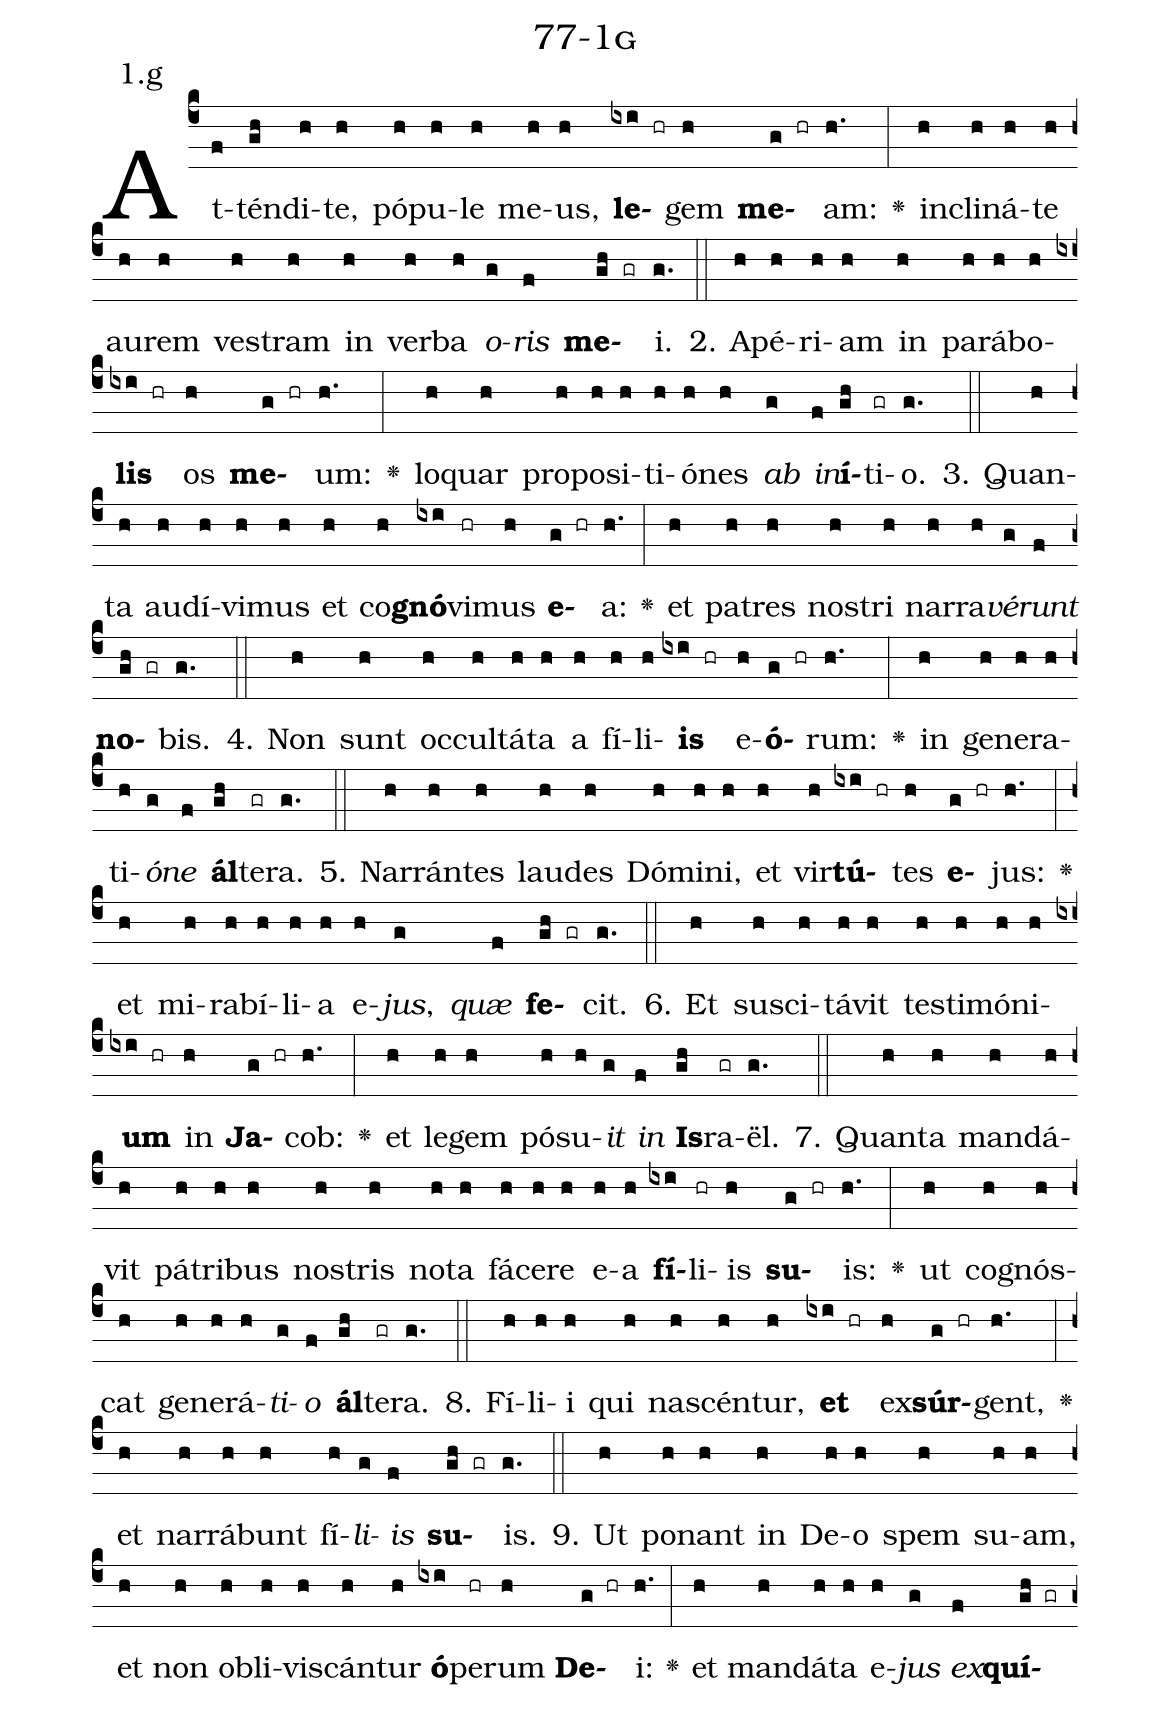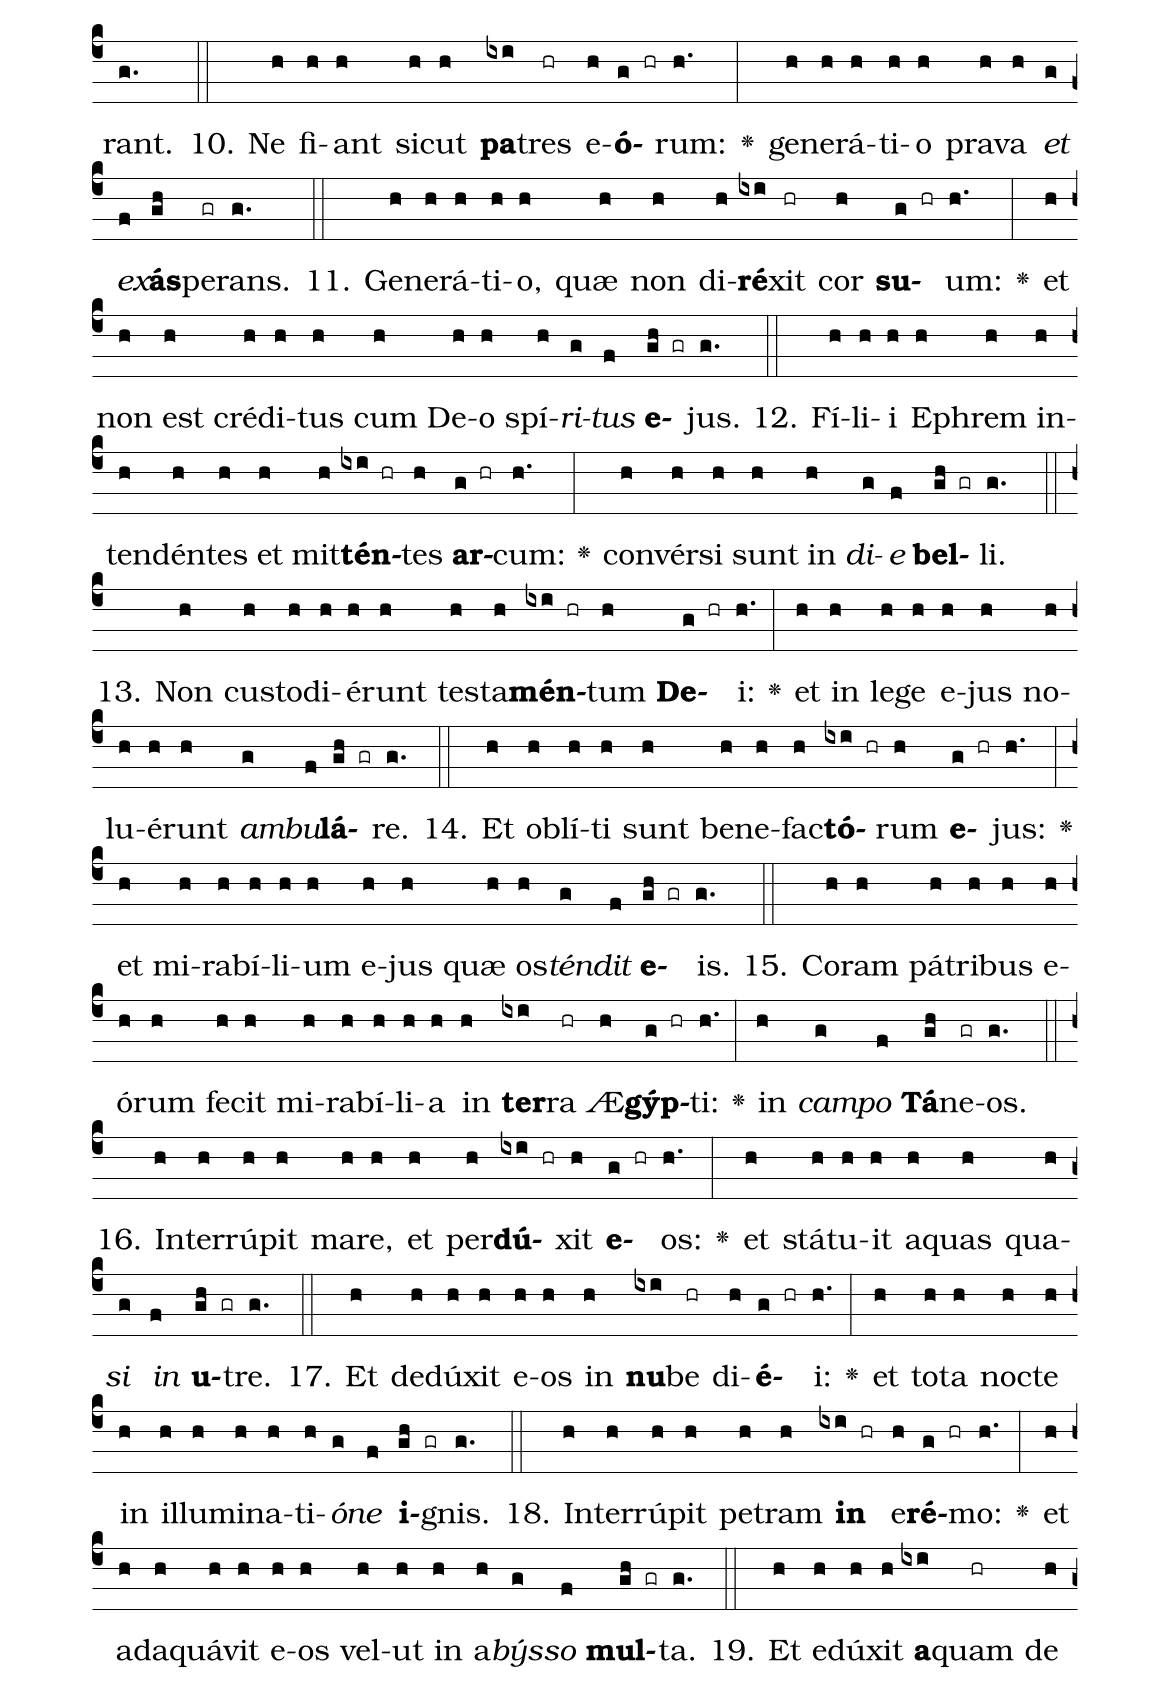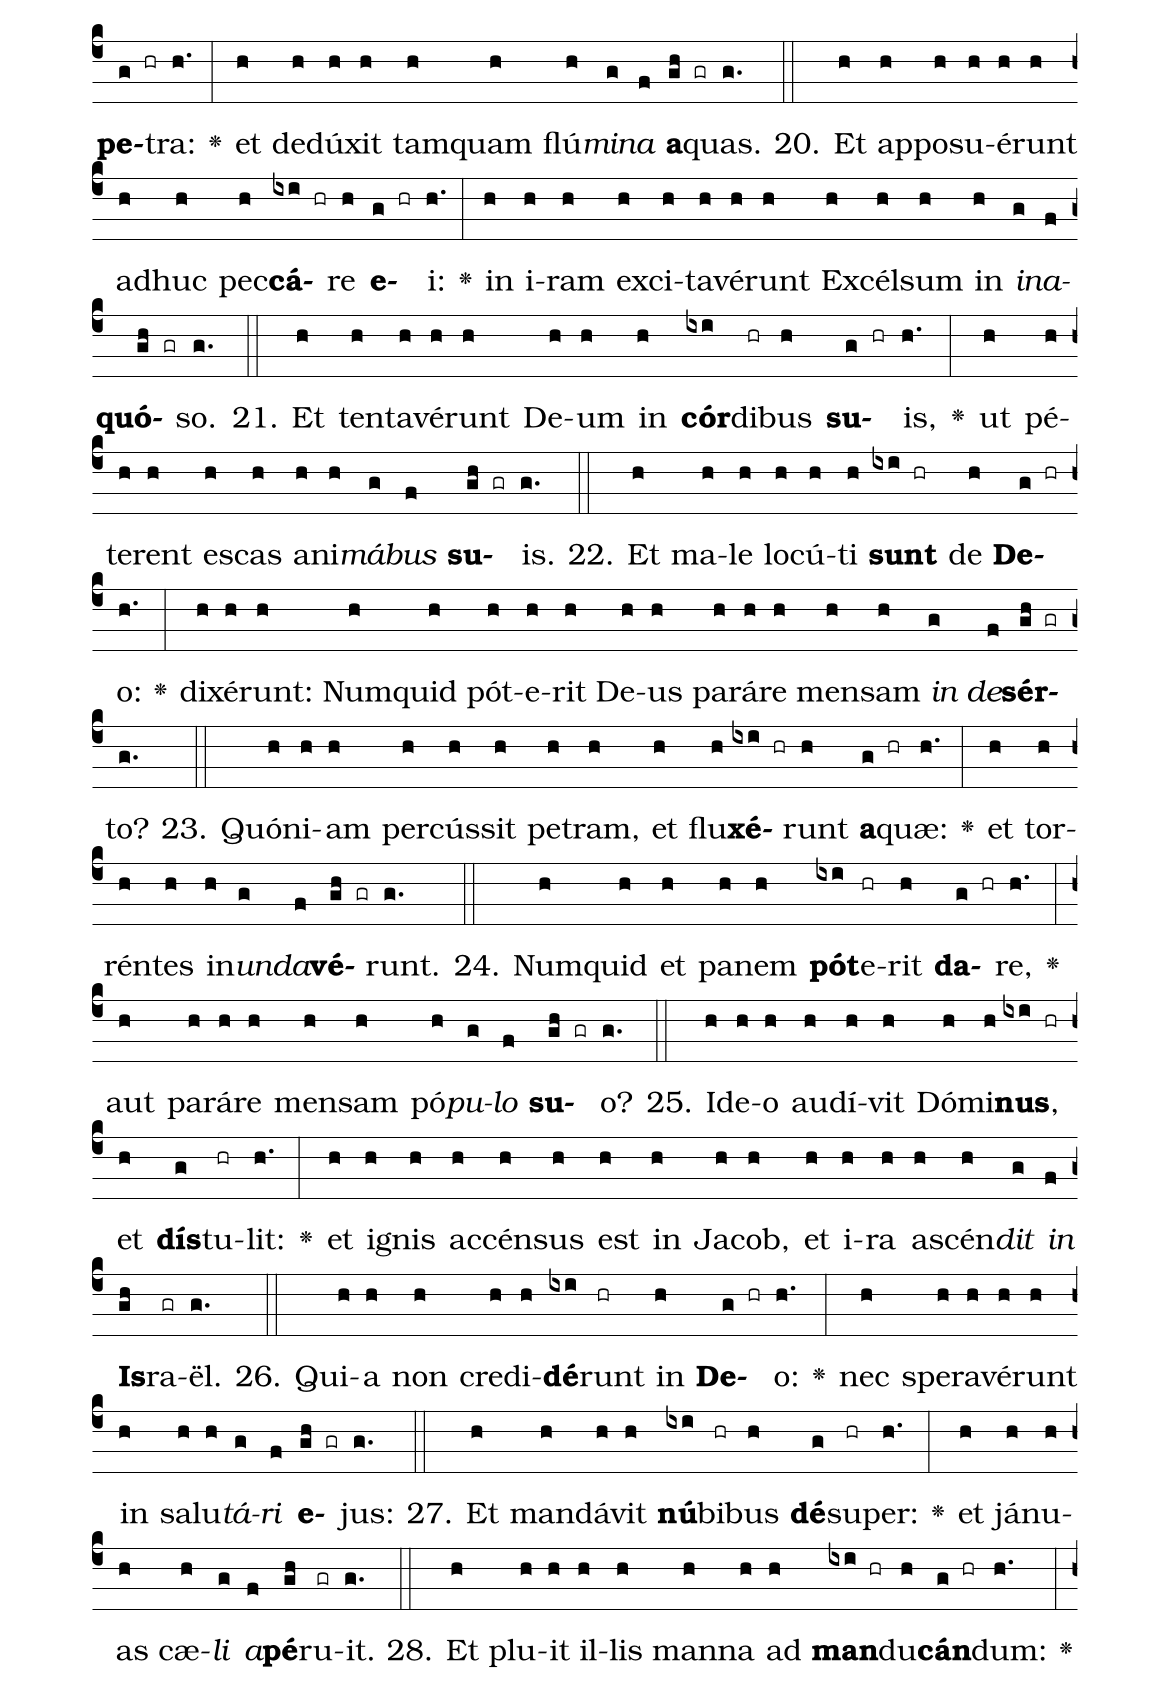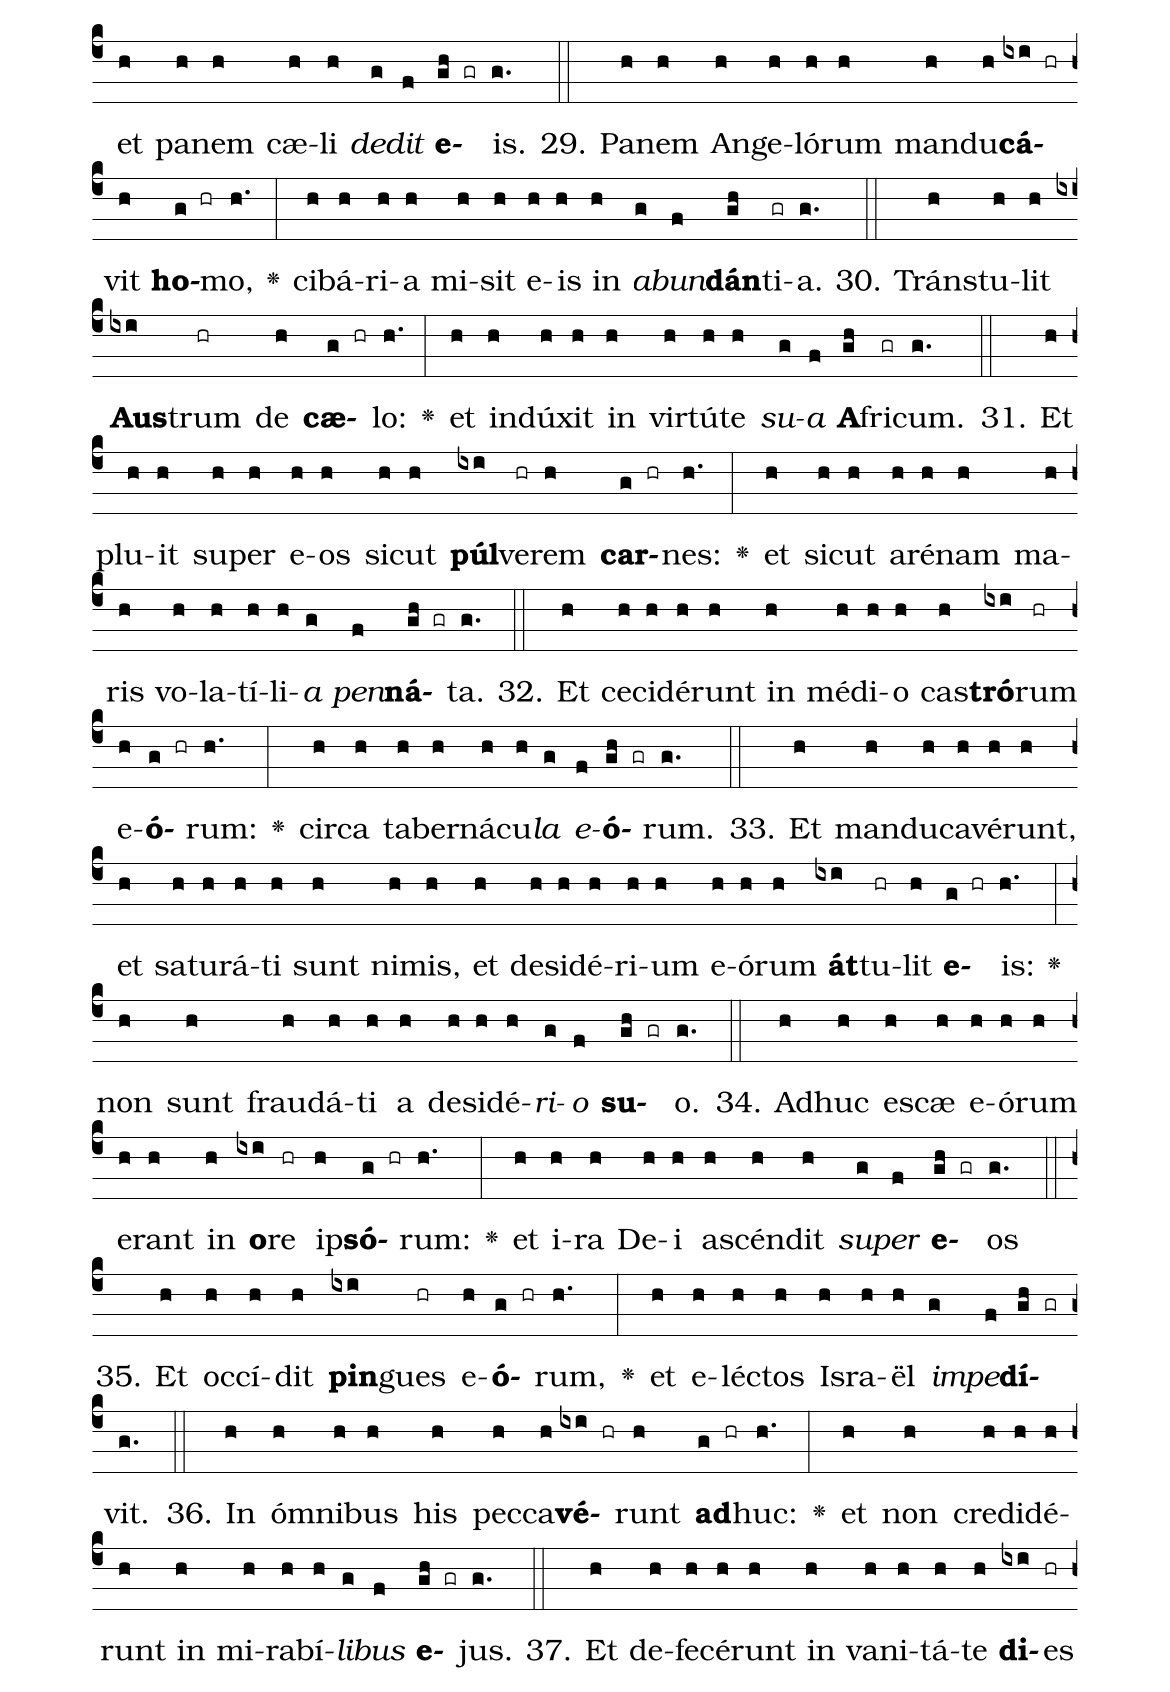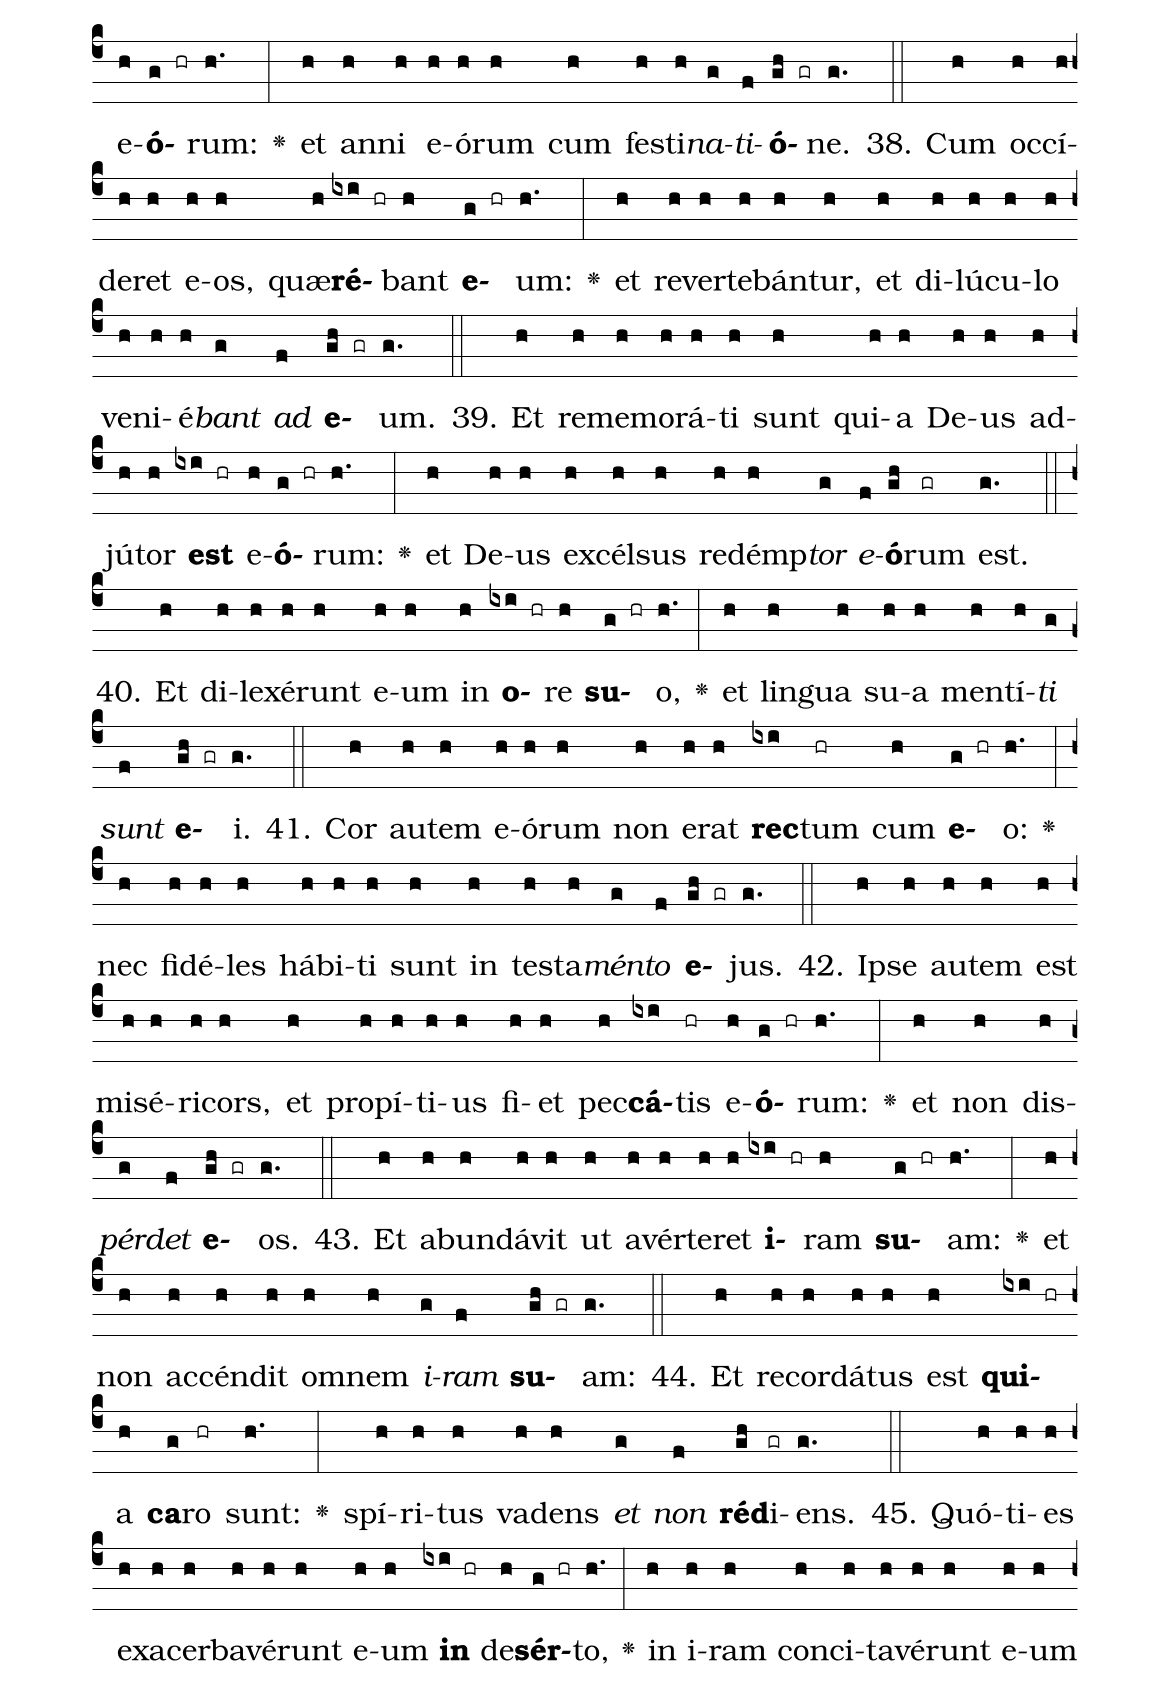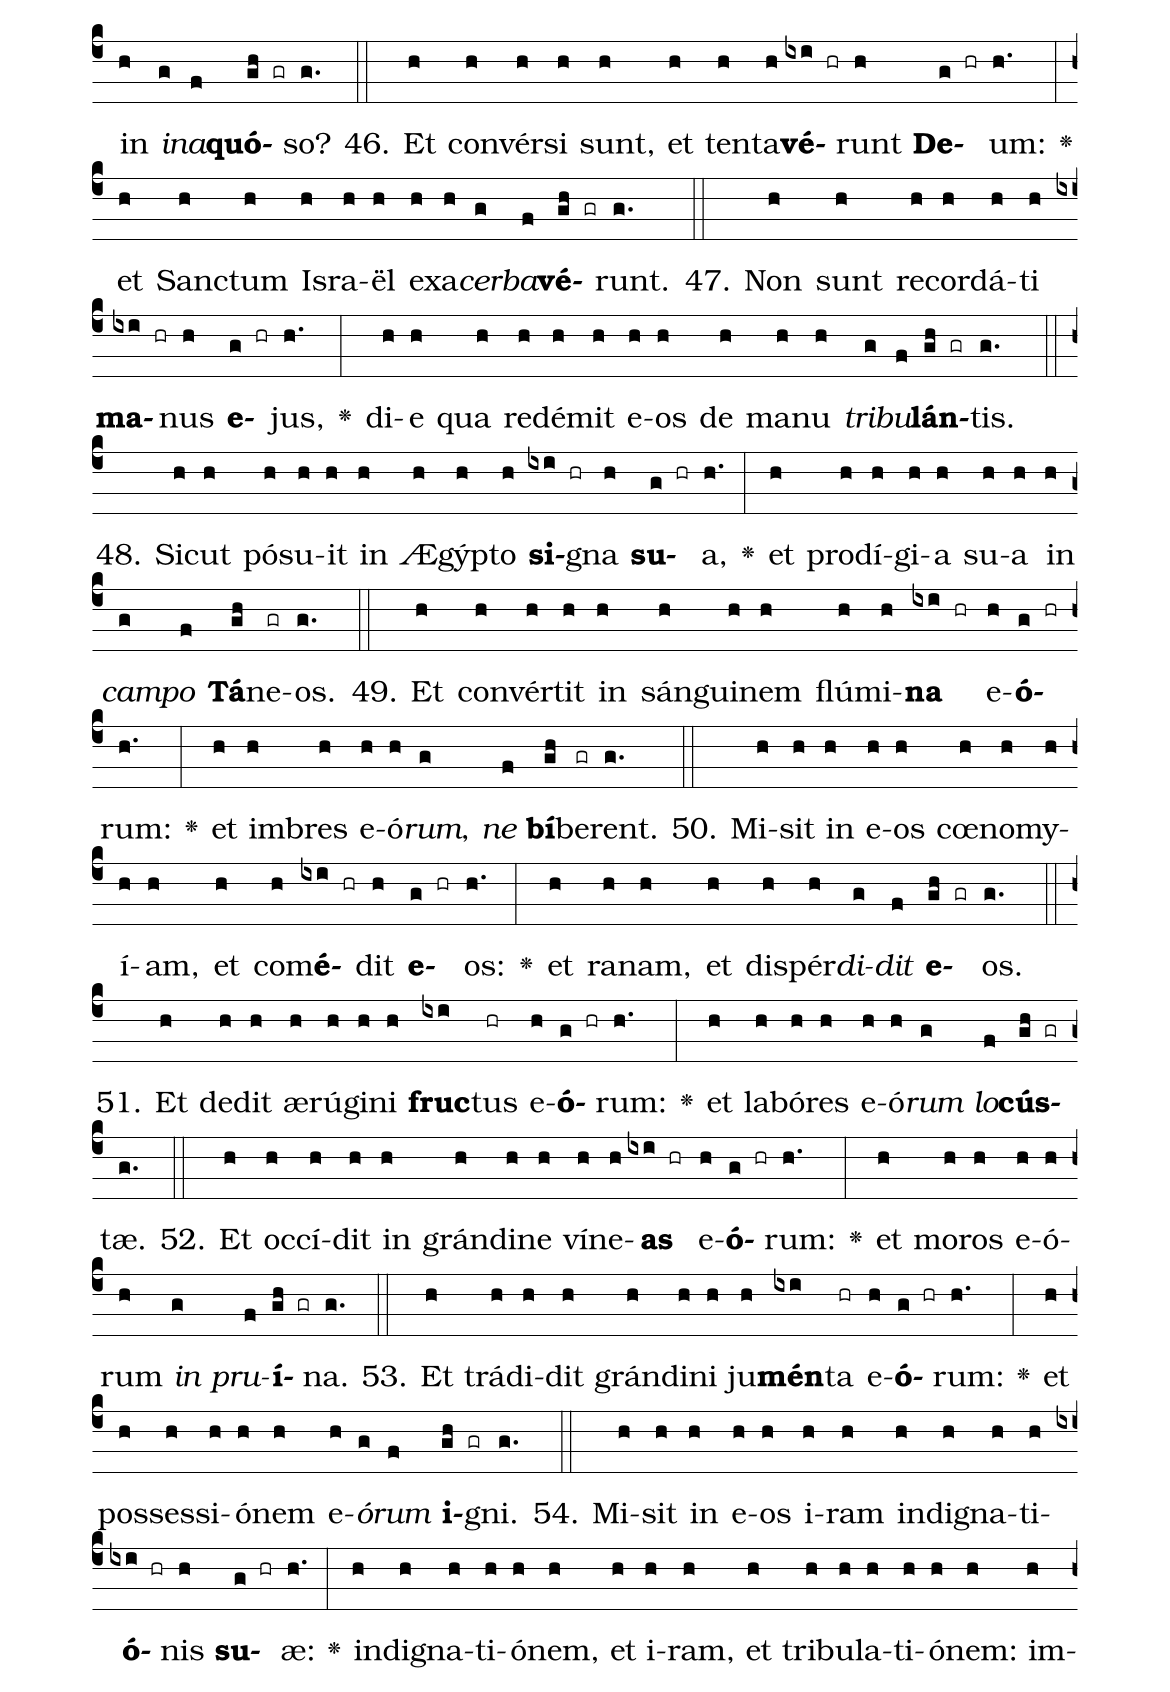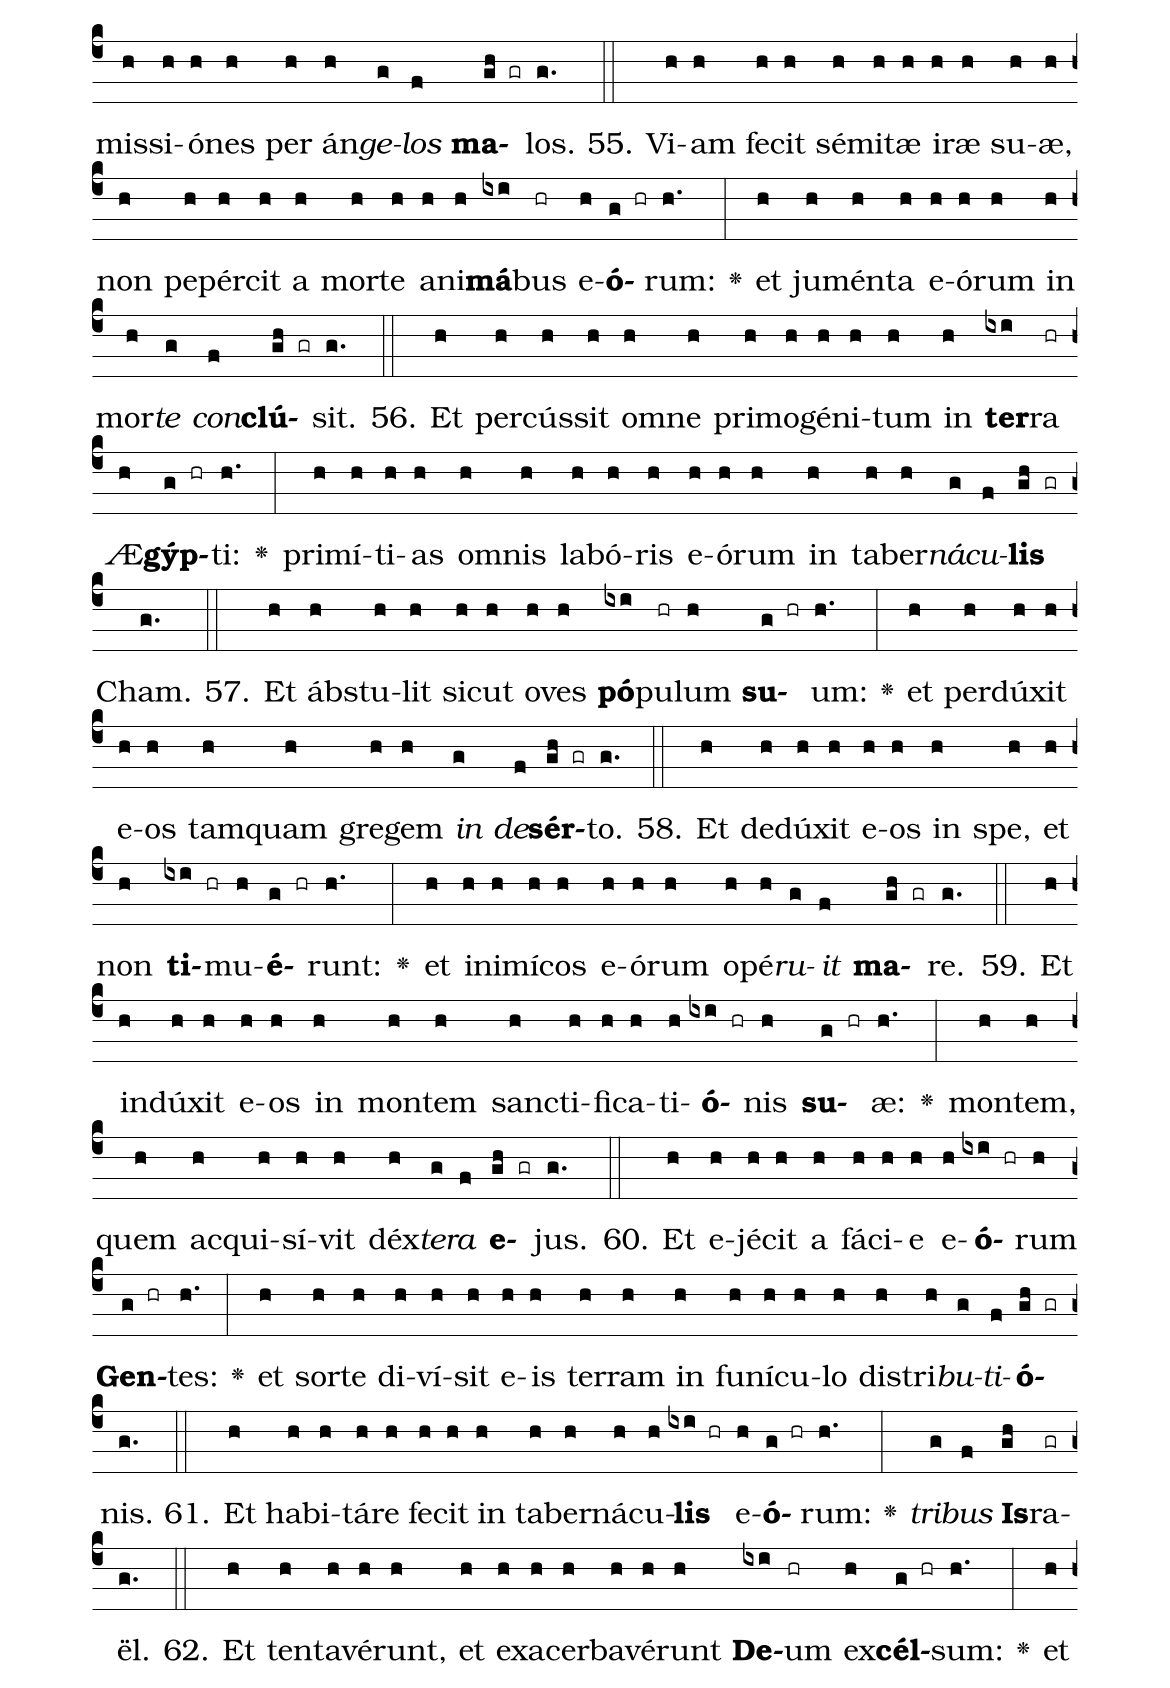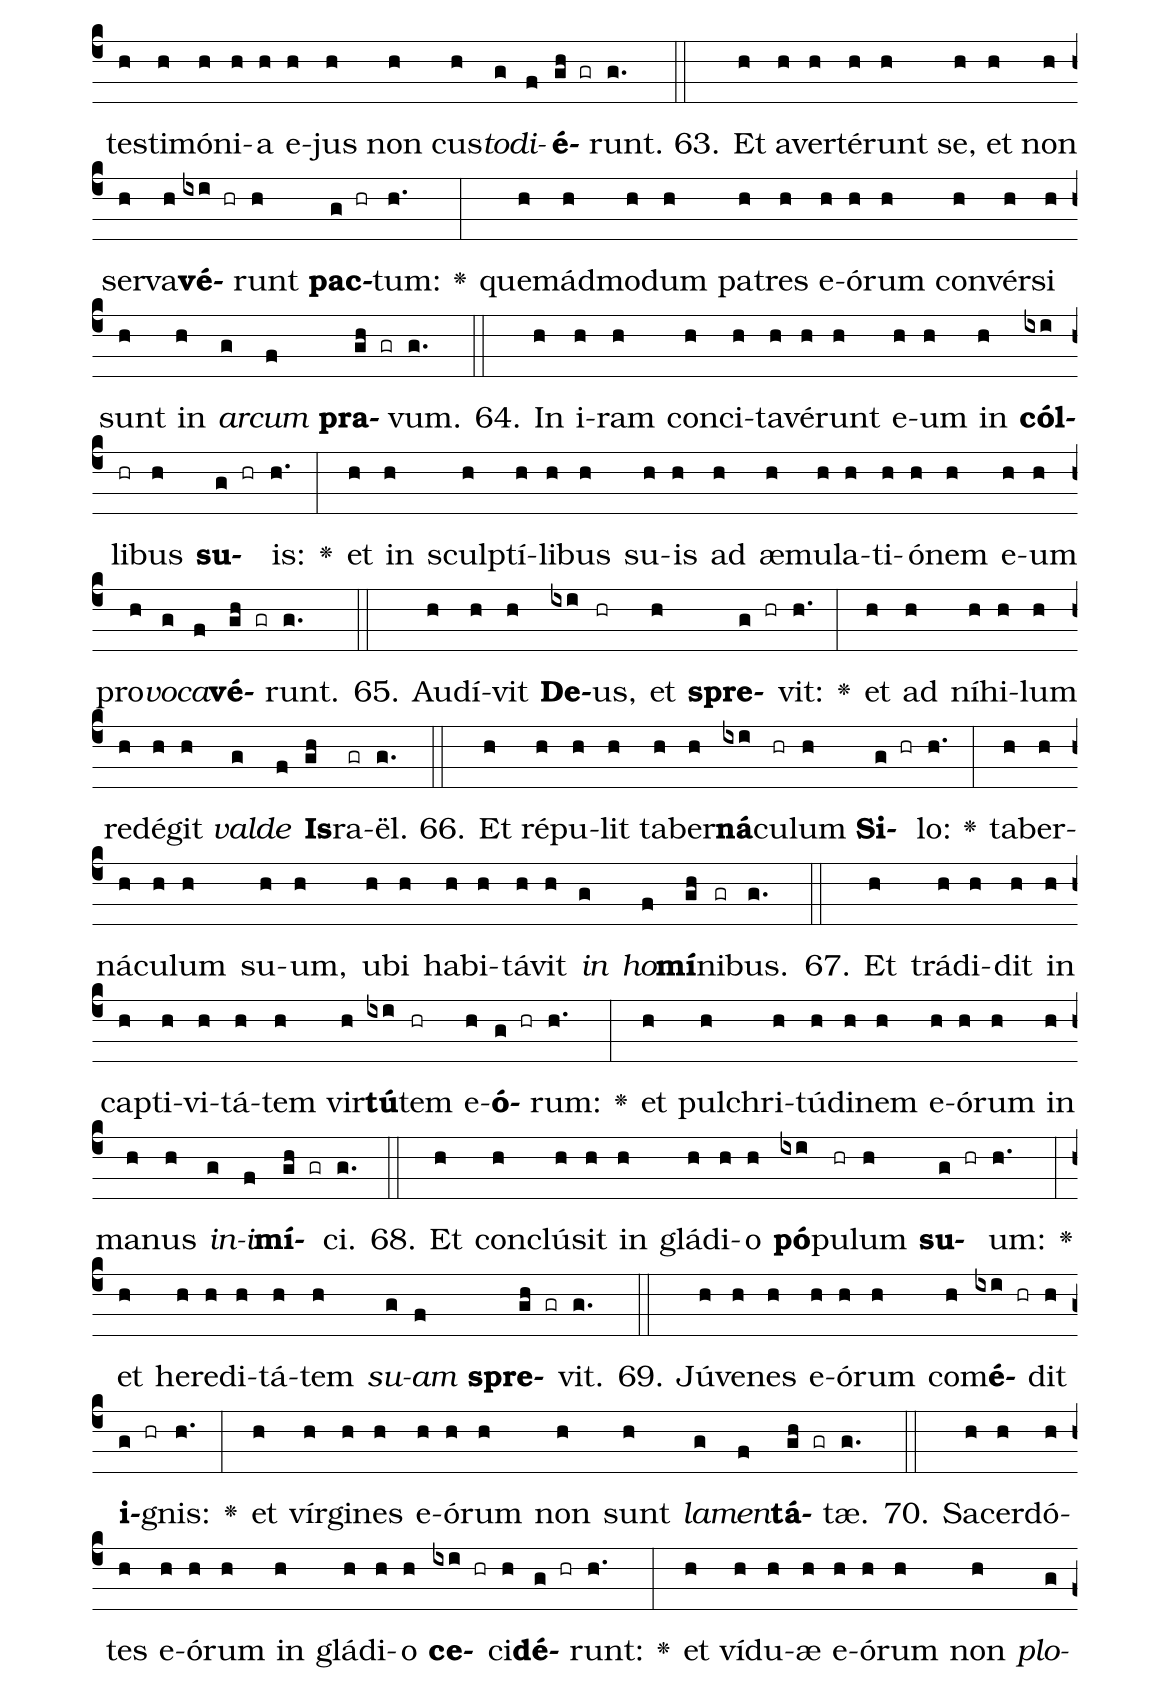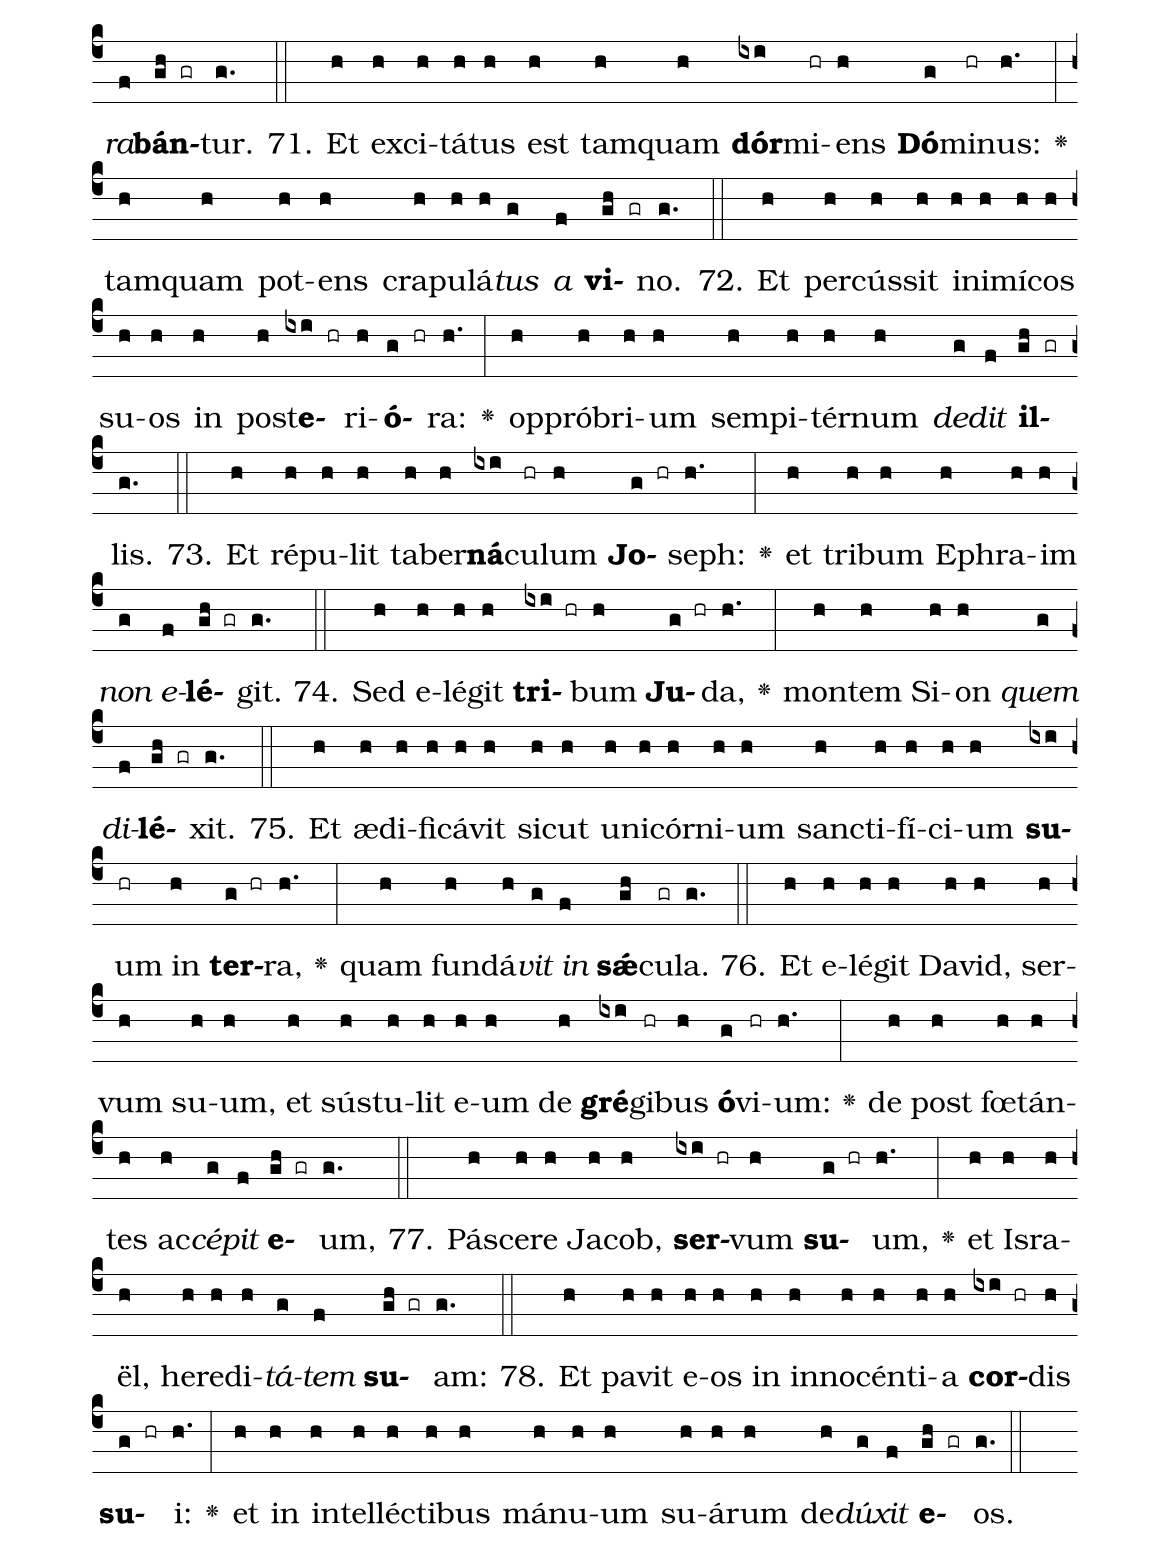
name: 77-1g;
annotation: 1.g;
%%
(c4)At(f)tén(gh)di(h)te,(h) pó(h)pu(h)le(h) me(h)us,(h) <b>le</b>(ixi hr)gem(h) <b>me</b>(g hr)am:(h.) <v>\greheightstar</v>(:) in(h)cli(h)ná(h)te(h) au(h)rem(h) ves(h)tram(h) in(h) ver(h)ba(h) <i>o</i>(g)<i>ris</i>(f) <b>me</b>(gh gr)i.(g.) (::)
2. A(h)pé(h)ri(h)am(h) in(h) pa(h)rá(h)bo(h)<b>lis</b>(ixi hr) os(h) <b>me</b>(g hr)um:(h.) <v>\greheightstar</v>(:) lo(h)quar(h) pro(h)po(h)si(h)ti(h)ó(h)nes(h) <i>ab</i>(g) <i>in</i>(f)<b>í</b>(gh)ti(gr)o.(g.) (::)
3. Quan(h)ta(h) au(h)dí(h)vi(h)mus(h) et(h) co(h)<b>gnó</b>(ixi)vi(hr)mus(h) <b>e</b>(g hr)a:(h.) <v>\greheightstar</v>(:) et(h) pa(h)tres(h) nos(h)tri(h) nar(h)ra(h)<i>vé</i>(g)<i>runt</i>(f) <b>no</b>(gh gr)bis.(g.) (::)
4. Non(h) sunt(h) oc(h)cul(h)tá(h)ta(h) a(h) fí(h)li(h)<b>is</b>(ixi hr) e(h)<b>ó</b>(g hr)rum:(h.) <v>\greheightstar</v>(:) in(h) ge(h)ne(h)ra(h)ti(h)<i>ó</i>(g)<i>ne</i>(f) <b>ál</b>(gh)te(gr)ra.(g.) (::)
5. Nar(h)rán(h)tes(h) lau(h)des(h) Dó(h)mi(h)ni,(h) et(h) vir(h)<b>tú</b>(ixi hr)tes(h) <b>e</b>(g hr)jus:(h.) <v>\greheightstar</v>(:) et(h) mi(h)ra(h)bí(h)li(h)a(h) e(h)<i>jus</i>,(g) <i>quæ</i>(f) <b>fe</b>(gh gr)cit.(g.) (::)
6. Et(h) su(h)sci(h)tá(h)vit(h) tes(h)ti(h)mó(h)ni(h)<b>um</b>(ixi hr) in(h) <b>Ja</b>(g hr)cob:(h.) <v>\greheightstar</v>(:) et(h) le(h)gem(h) pó(h)su(h)<i>it</i>(g) <i>in</i>(f) <b>Is</b>(gh)ra(gr)ël.(g.) (::)
7. Quan(h)ta(h) man(h)dá(h)vit(h) pá(h)tri(h)bus(h) nos(h)tris(h) no(h)ta(h) fá(h)ce(h)re(h) e(h)a(h) <b>fí</b>(ixi)li(hr)is(h) <b>su</b>(g hr)is:(h.) <v>\greheightstar</v>(:) ut(h) co(h)gnós(h)cat(h) ge(h)ne(h)rá(h)<i>ti</i>(g)<i>o</i>(f) <b>ál</b>(gh)te(gr)ra.(g.) (::)
8. Fí(h)li(h)i(h) qui(h) na(h)scén(h)tur,(h) <b>et</b>(ixi hr) ex(h)<b>súr</b>(g hr)gent,(h.) <v>\greheightstar</v>(:) et(h) nar(h)rá(h)bunt(h) fí(h)<i>li</i>(g)<i>is</i>(f) <b>su</b>(gh gr)is.(g.) (::)
9. Ut(h) po(h)nant(h) in(h) De(h)o(h) spem(h) su(h)am,(h) et(h) non(h) ob(h)li(h)vis(h)cán(h)tur(h) <b>ó</b>(ixi)pe(hr)rum(h) <b>De</b>(g hr)i:(h.) <v>\greheightstar</v>(:) et(h) man(h)dá(h)ta(h) e(h)<i>jus</i>(g) <i>ex</i>(f)<b>quí</b>(gh gr)rant.(g.) (::)
10. Ne(h) fi(h)ant(h) sic(h)ut(h) <b>pa</b>(ixi)tres(hr) e(h)<b>ó</b>(g hr)rum:(h.) <v>\greheightstar</v>(:) ge(h)ne(h)rá(h)ti(h)o(h) pra(h)va(h) <i>et</i>(g) <i>ex</i>(f)<b>ás</b>(gh)pe(gr)rans.(g.) (::)
11. Ge(h)ne(h)rá(h)ti(h)o,(h) quæ(h) non(h) di(h)<b>ré</b>(ixi)xit(hr) cor(h) <b>su</b>(g hr)um:(h.) <v>\greheightstar</v>(:) et(h) non(h) est(h) cré(h)di(h)tus(h) cum(h) De(h)o(h) spí(h)<i>ri</i>(g)<i>tus</i>(f) <b>e</b>(gh gr)jus.(g.) (::)
12. Fí(h)li(h)i(h) E(h)phrem(h) in(h)ten(h)dén(h)tes(h) et(h) mit(h)<b>tén</b>(ixi hr)tes(h) <b>ar</b>(g hr)cum:(h.) <v>\greheightstar</v>(:) con(h)vér(h)si(h) sunt(h) in(h) <i>di</i>(g)<i>e</i>(f) <b>bel</b>(gh gr)li.(g.) (::)
13. Non(h) cus(h)to(h)di(h)é(h)runt(h) tes(h)ta(h)<b>mén</b>(ixi hr)tum(h) <b>De</b>(g hr)i:(h.) <v>\greheightstar</v>(:) et(h) in(h) le(h)ge(h) e(h)jus(h) no(h)lu(h)é(h)runt(h) <i>am</i>(g)<i>bu</i>(f)<b>lá</b>(gh gr)re.(g.) (::)
14. Et(h) ob(h)lí(h)ti(h) sunt(h) be(h)ne(h)fac(h)<b>tó</b>(ixi hr)rum(h) <b>e</b>(g hr)jus:(h.) <v>\greheightstar</v>(:) et(h) mi(h)ra(h)bí(h)li(h)um(h) e(h)jus(h) quæ(h) os(h)<i>tén</i>(g)<i>dit</i>(f) <b>e</b>(gh gr)is.(g.) (::)
15. Co(h)ram(h) pá(h)tri(h)bus(h) e(h)ó(h)rum(h) fe(h)cit(h) mi(h)ra(h)bí(h)li(h)a(h) in(h) <b>ter</b>(ixi)ra(hr) Æ(h)<b>gýp</b>(g hr)ti:(h.) <v>\greheightstar</v>(:) in(h) <i>cam</i>(g)<i>po</i>(f) <b>Tá</b>(gh)ne(gr)os.(g.) (::)
16. In(h)ter(h)rú(h)pit(h) ma(h)re,(h) et(h) per(h)<b>dú</b>(ixi hr)xit(h) <b>e</b>(g hr)os:(h.) <v>\greheightstar</v>(:) et(h) stá(h)tu(h)it(h) a(h)quas(h) qua(h)<i>si</i>(g) <i>in</i>(f) <b>u</b>(gh gr)tre.(g.) (::)
17. Et(h) de(h)dú(h)xit(h) e(h)os(h) in(h) <b>nu</b>(ixi)be(hr) di(h)<b>é</b>(g hr)i:(h.) <v>\greheightstar</v>(:) et(h) to(h)ta(h) noc(h)te(h) in(h) il(h)lu(h)mi(h)na(h)ti(h)<i>ó</i>(g)<i>ne</i>(f) <b>i</b>(gh gr)gnis.(g.) (::)
18. In(h)ter(h)rú(h)pit(h) pe(h)tram(h) <b>in</b>(ixi hr) e(h)<b>ré</b>(g hr)mo:(h.) <v>\greheightstar</v>(:) et(h) ad(h)a(h)quá(h)vit(h) e(h)os(h) vel(h)ut(h) in(h) a(h)<i>býs</i>(g)<i>so</i>(f) <b>mul</b>(gh gr)ta.(g.) (::)
19. Et(h) e(h)dú(h)xit(h) <b>a</b>(ixi)quam(hr) de(h) <b>pe</b>(g hr)tra:(h.) <v>\greheightstar</v>(:) et(h) de(h)dú(h)xit(h) tam(h)quam(h) flú(h)<i>mi</i>(g)<i>na</i>(f) <b>a</b>(gh gr)quas.(g.) (::)
20. Et(h) ap(h)po(h)su(h)é(h)runt(h) ad(h)huc(h) pec(h)<b>cá</b>(ixi hr)re(h) <b>e</b>(g hr)i:(h.) <v>\greheightstar</v>(:) in(h) i(h)ram(h) ex(h)ci(h)ta(h)vé(h)runt(h) Ex(h)cél(h)sum(h) in(h) <i>in</i>(g)<i>a</i>(f)<b>quó</b>(gh gr)so.(g.) (::)
21. Et(h) ten(h)ta(h)vé(h)runt(h) De(h)um(h) in(h) <b>cór</b>(ixi)di(hr)bus(h) <b>su</b>(g hr)is,(h.) <v>\greheightstar</v>(:) ut(h) pé(h)te(h)rent(h) es(h)cas(h) a(h)ni(h)<i>má</i>(g)<i>bus</i>(f) <b>su</b>(gh gr)is.(g.) (::)
22. Et(h) ma(h)le(h) lo(h)cú(h)ti(h) <b>sunt</b>(ixi hr) de(h) <b>De</b>(g hr)o:(h.) <v>\greheightstar</v>(:) di(h)xé(h)runt:(h) Num(h)quid(h) pót(h)e(h)rit(h) De(h)us(h) pa(h)rá(h)re(h) men(h)sam(h) <i>in</i>(g) <i>de</i>(f)<b>sér</b>(gh gr)to?(g.) (::)
23. Quón(h)i(h)am(h) per(h)cús(h)sit(h) pe(h)tram,(h) et(h) flu(h)<b>xé</b>(ixi hr)runt(h) <b>a</b>(g hr)quæ:(h.) <v>\greheightstar</v>(:) et(h) tor(h)rén(h)tes(h) in(h)<i>un</i>(g)<i>da</i>(f)<b>vé</b>(gh gr)runt.(g.) (::)
24. Num(h)quid(h) et(h) pa(h)nem(h) <b>pót</b>(ixi)e(hr)rit(h) <b>da</b>(g hr)re,(h.) <v>\greheightstar</v>(:) aut(h) pa(h)rá(h)re(h) men(h)sam(h) pó(h)<i>pu</i>(g)<i>lo</i>(f) <b>su</b>(gh gr)o?(g.) (::)
25. Id(h)e(h)o(h) au(h)dí(h)vit(h) Dó(h)mi(h)<b>nus</b>,(ixi hr) et(h) <b>dís</b>(g)tu(hr)lit:(h.) <v>\greheightstar</v>(:) et(h) i(h)gnis(h) ac(h)cén(h)sus(h) est(h) in(h) Ja(h)cob,(h) et(h) i(h)ra(h) a(h)scén(h)<i>dit</i>(g) <i>in</i>(f) <b>Is</b>(gh)ra(gr)ël.(g.) (::)
26. Qui(h)a(h) non(h) cre(h)di(h)<b>dé</b>(ixi)runt(hr) in(h) <b>De</b>(g hr)o:(h.) <v>\greheightstar</v>(:) nec(h) spe(h)ra(h)vé(h)runt(h) in(h) sa(h)lu(h)<i>tá</i>(g)<i>ri</i>(f) <b>e</b>(gh gr)jus:(g.) (::)
27. Et(h) man(h)dá(h)vit(h) <b>nú</b>(ixi)bi(hr)bus(h) <b>dé</b>(g)su(hr)per:(h.) <v>\greheightstar</v>(:) et(h) já(h)nu(h)as(h) cæ(h)<i>li</i>(g) <i>a</i>(f)<b>pé</b>(gh)ru(gr)it.(g.) (::)
28. Et(h) plu(h)it(h) il(h)lis(h) man(h)na(h) ad(h) <b>man</b>(ixi hr)du(h)<b>cán</b>(g hr)dum:(h.) <v>\greheightstar</v>(:) et(h) pa(h)nem(h) cæ(h)li(h) <i>de</i>(g)<i>dit</i>(f) <b>e</b>(gh gr)is.(g.) (::)
29. Pa(h)nem(h) An(h)ge(h)ló(h)rum(h) man(h)du(h)<b>cá</b>(ixi hr)vit(h) <b>ho</b>(g hr)mo,(h.) <v>\greheightstar</v>(:) ci(h)bá(h)ri(h)a(h) mi(h)sit(h) e(h)is(h) in(h) <i>ab</i>(g)<i>un</i>(f)<b>dán</b>(gh)ti(gr)a.(g.) (::)
30. Tráns(h)tu(h)lit(h) <b>Aus</b>(ixi)trum(hr) de(h) <b>cæ</b>(g hr)lo:(h.) <v>\greheightstar</v>(:) et(h) in(h)dú(h)xit(h) in(h) vir(h)tú(h)te(h) <i>su</i>(g)<i>a</i>(f) <b>A</b>(gh)fri(gr)cum.(g.) (::)
31. Et(h) plu(h)it(h) su(h)per(h) e(h)os(h) sic(h)ut(h) <b>púl</b>(ixi)ve(hr)rem(h) <b>car</b>(g hr)nes:(h.) <v>\greheightstar</v>(:) et(h) sic(h)ut(h) a(h)ré(h)nam(h) ma(h)ris(h) vo(h)la(h)tí(h)li(h)<i>a</i>(g) <i>pen</i>(f)<b>ná</b>(gh gr)ta.(g.) (::)
32. Et(h) ce(h)ci(h)dé(h)runt(h) in(h) mé(h)di(h)o(h) cas(h)<b>tró</b>(ixi)rum(hr) e(h)<b>ó</b>(g hr)rum:(h.) <v>\greheightstar</v>(:) cir(h)ca(h) ta(h)ber(h)ná(h)cu(h)<i>la</i>(g) <i>e</i>(f)<b>ó</b>(gh gr)rum.(g.) (::)
33. Et(h) man(h)du(h)ca(h)vé(h)runt,(h) et(h) sa(h)tu(h)rá(h)ti(h) sunt(h) ni(h)mis,(h) et(h) de(h)si(h)dé(h)ri(h)um(h) e(h)ó(h)rum(h) <b>át</b>(ixi)tu(hr)lit(h) <b>e</b>(g hr)is:(h.) <v>\greheightstar</v>(:) non(h) sunt(h) frau(h)dá(h)ti(h) a(h) de(h)si(h)dé(h)<i>ri</i>(g)<i>o</i>(f) <b>su</b>(gh gr)o.(g.) (::)
34. Ad(h)huc(h) e(h)scæ(h) e(h)ó(h)rum(h) e(h)rant(h) in(h) <b>o</b>(ixi)re(hr) ip(h)<b>só</b>(g hr)rum:(h.) <v>\greheightstar</v>(:) et(h) i(h)ra(h) De(h)i(h) a(h)scén(h)dit(h) <i>su</i>(g)<i>per</i>(f) <b>e</b>(gh gr)os(g.) (::)
35. Et(h) oc(h)cí(h)dit(h) <b>pin</b>(ixi)gues(hr) e(h)<b>ó</b>(g hr)rum,(h.) <v>\greheightstar</v>(:) et(h) e(h)léc(h)tos(h) Is(h)ra(h)ël(h) <i>im</i>(g)<i>pe</i>(f)<b>dí</b>(gh gr)vit.(g.) (::)
36. In(h) óm(h)ni(h)bus(h) his(h) pec(h)ca(h)<b>vé</b>(ixi hr)runt(h) <b>ad</b>(g hr)huc:(h.) <v>\greheightstar</v>(:) et(h) non(h) cre(h)di(h)dé(h)runt(h) in(h) mi(h)ra(h)bí(h)<i>li</i>(g)<i>bus</i>(f) <b>e</b>(gh gr)jus.(g.) (::)
37. Et(h) de(h)fe(h)cé(h)runt(h) in(h) va(h)ni(h)tá(h)te(h) <b>di</b>(ixi)es(hr) e(h)<b>ó</b>(g hr)rum:(h.) <v>\greheightstar</v>(:) et(h) an(h)ni(h) e(h)ó(h)rum(h) cum(h) fes(h)ti(h)<i>na</i>(g)<i>ti</i>(f)<b>ó</b>(gh gr)ne.(g.) (::)
38. Cum(h) oc(h)cí(h)de(h)ret(h) e(h)os,(h) quæ(h)<b>ré</b>(ixi hr)bant(h) <b>e</b>(g hr)um:(h.) <v>\greheightstar</v>(:) et(h) re(h)ver(h)te(h)bán(h)tur,(h) et(h) di(h)lú(h)cu(h)lo(h) ve(h)ni(h)é(h)<i>bant</i>(g) <i>ad</i>(f) <b>e</b>(gh gr)um.(g.) (::)
39. Et(h) re(h)me(h)mo(h)rá(h)ti(h) sunt(h) qui(h)a(h) De(h)us(h) ad(h)jú(h)tor(h) <b>est</b>(ixi hr) e(h)<b>ó</b>(g hr)rum:(h.) <v>\greheightstar</v>(:) et(h) De(h)us(h) ex(h)cél(h)sus(h) red(h)émp(h)<i>tor</i>(g) <i>e</i>(f)<b>ó</b>(gh)rum(gr) est.(g.) (::)
40. Et(h) di(h)le(h)xé(h)runt(h) e(h)um(h) in(h) <b>o</b>(ixi hr)re(h) <b>su</b>(g hr)o,(h.) <v>\greheightstar</v>(:) et(h) lin(h)gua(h) su(h)a(h) men(h)tí(h)<i>ti</i>(g) <i>sunt</i>(f) <b>e</b>(gh gr)i.(g.) (::)
41. Cor(h) au(h)tem(h) e(h)ó(h)rum(h) non(h) e(h)rat(h) <b>rec</b>(ixi)tum(hr) cum(h) <b>e</b>(g hr)o:(h.) <v>\greheightstar</v>(:) nec(h) fi(h)dé(h)les(h) há(h)bi(h)ti(h) sunt(h) in(h) tes(h)ta(h)<i>mén</i>(g)<i>to</i>(f) <b>e</b>(gh gr)jus.(g.) (::)
42. Ip(h)se(h) au(h)tem(h) est(h) mi(h)sé(h)ri(h)cors,(h) et(h) pro(h)pí(h)ti(h)us(h) fi(h)et(h) pec(h)<b>cá</b>(ixi)tis(hr) e(h)<b>ó</b>(g hr)rum:(h.) <v>\greheightstar</v>(:) et(h) non(h) dis(h)<i>pér</i>(g)<i>det</i>(f) <b>e</b>(gh gr)os.(g.) (::)
43. Et(h) ab(h)un(h)dá(h)vit(h) ut(h) a(h)vér(h)te(h)ret(h) <b>i</b>(ixi hr)ram(h) <b>su</b>(g hr)am:(h.) <v>\greheightstar</v>(:) et(h) non(h) ac(h)cén(h)dit(h) om(h)nem(h) <i>i</i>(g)<i>ram</i>(f) <b>su</b>(gh gr)am:(g.) (::)
44. Et(h) re(h)cor(h)dá(h)tus(h) est(h) <b>qui</b>(ixi hr)a(h) <b>ca</b>(g)ro(hr) sunt:(h.) <v>\greheightstar</v>(:) spí(h)ri(h)tus(h) va(h)dens(h) <i>et</i>(g) <i>non</i>(f) <b>réd</b>(gh)i(gr)ens.(g.) (::)
45. Quó(h)ti(h)es(h) ex(h)a(h)cer(h)ba(h)vé(h)runt(h) e(h)um(h) <b>in</b>(ixi hr) de(h)<b>sér</b>(g hr)to,(h.) <v>\greheightstar</v>(:) in(h) i(h)ram(h) con(h)ci(h)ta(h)vé(h)runt(h) e(h)um(h) in(h) <i>in</i>(g)<i>a</i>(f)<b>quó</b>(gh gr)so?(g.) (::)
46. Et(h) con(h)vér(h)si(h) sunt,(h) et(h) ten(h)ta(h)<b>vé</b>(ixi hr)runt(h) <b>De</b>(g hr)um:(h.) <v>\greheightstar</v>(:) et(h) Sanc(h)tum(h) Is(h)ra(h)ël(h) ex(h)a(h)<i>cer</i>(g)<i>ba</i>(f)<b>vé</b>(gh gr)runt.(g.) (::)
47. Non(h) sunt(h) re(h)cor(h)dá(h)ti(h) <b>ma</b>(ixi hr)nus(h) <b>e</b>(g hr)jus,(h.) <v>\greheightstar</v>(:) di(h)e(h) qua(h) red(h)é(h)mit(h) e(h)os(h) de(h) ma(h)nu(h) <i>tri</i>(g)<i>bu</i>(f)<b>lán</b>(gh gr)tis.(g.) (::)
48. Sic(h)ut(h) pó(h)su(h)it(h) in(h) Æ(h)gýp(h)to(h) <b>si</b>(ixi hr)gna(h) <b>su</b>(g hr)a,(h.) <v>\greheightstar</v>(:) et(h) prod(h)í(h)gi(h)a(h) su(h)a(h) in(h) <i>cam</i>(g)<i>po</i>(f) <b>Tá</b>(gh)ne(gr)os.(g.) (::)
49. Et(h) con(h)vér(h)tit(h) in(h) sán(h)gui(h)nem(h) flú(h)mi(h)<b>na</b>(ixi hr) e(h)<b>ó</b>(g hr)rum:(h.) <v>\greheightstar</v>(:) et(h) im(h)bres(h) e(h)ó(h)<i>rum</i>,(g) <i>ne</i>(f) <b>bí</b>(gh)be(gr)rent.(g.) (::)
50. Mi(h)sit(h) in(h) e(h)os(h) cœ(h)no(h)my(h)í(h)am,(h) et(h) com(h)<b>é</b>(ixi hr)dit(h) <b>e</b>(g hr)os:(h.) <v>\greheightstar</v>(:) et(h) ra(h)nam,(h) et(h) dis(h)pér(h)<i>di</i>(g)<i>dit</i>(f) <b>e</b>(gh gr)os.(g.) (::)
51. Et(h) de(h)dit(h) æ(h)rú(h)gi(h)ni(h) <b>fruc</b>(ixi)tus(hr) e(h)<b>ó</b>(g hr)rum:(h.) <v>\greheightstar</v>(:) et(h) la(h)bó(h)res(h) e(h)ó(h)<i>rum</i>(g) <i>lo</i>(f)<b>cús</b>(gh gr)tæ.(g.) (::)
52. Et(h) oc(h)cí(h)dit(h) in(h) grán(h)di(h)ne(h) ví(h)ne(h)<b>as</b>(ixi hr) e(h)<b>ó</b>(g hr)rum:(h.) <v>\greheightstar</v>(:) et(h) mo(h)ros(h) e(h)ó(h)rum(h) <i>in</i>(g) <i>pru</i>(f)<b>í</b>(gh gr)na.(g.) (::)
53. Et(h) trá(h)di(h)dit(h) grán(h)di(h)ni(h) ju(h)<b>mén</b>(ixi)ta(hr) e(h)<b>ó</b>(g hr)rum:(h.) <v>\greheightstar</v>(:) et(h) pos(h)ses(h)si(h)ó(h)nem(h) e(h)<i>ó</i>(g)<i>rum</i>(f) <b>i</b>(gh gr)gni.(g.) (::)
54. Mi(h)sit(h) in(h) e(h)os(h) i(h)ram(h) in(h)di(h)gna(h)ti(h)<b>ó</b>(ixi hr)nis(h) <b>su</b>(g hr)æ:(h.) <v>\greheightstar</v>(:) in(h)di(h)gna(h)ti(h)ó(h)nem,(h) et(h) i(h)ram,(h) et(h) tri(h)bu(h)la(h)ti(h)ó(h)nem:(h) im(h)mis(h)si(h)ó(h)nes(h) per(h) án(h)<i>ge</i>(g)<i>los</i>(f) <b>ma</b>(gh gr)los.(g.) (::)
55. Vi(h)am(h) fe(h)cit(h) sé(h)mi(h)tæ(h) i(h)ræ(h) su(h)æ,(h) non(h) pe(h)pér(h)cit(h) a(h) mor(h)te(h) a(h)ni(h)<b>má</b>(ixi)bus(hr) e(h)<b>ó</b>(g hr)rum:(h.) <v>\greheightstar</v>(:) et(h) ju(h)mén(h)ta(h) e(h)ó(h)rum(h) in(h) mor(h)<i>te</i>(g) <i>con</i>(f)<b>clú</b>(gh gr)sit.(g.) (::)
56. Et(h) per(h)cús(h)sit(h) om(h)ne(h) pri(h)mo(h)gé(h)ni(h)tum(h) in(h) <b>ter</b>(ixi)ra(hr) Æ(h)<b>gýp</b>(g hr)ti:(h.) <v>\greheightstar</v>(:) pri(h)mí(h)ti(h)as(h) om(h)nis(h) la(h)bó(h)ris(h) e(h)ó(h)rum(h) in(h) ta(h)ber(h)<i>ná</i>(g)<i>cu</i>(f)<b>lis</b>(gh gr) Cham.(g.) (::)
57. Et(h) ábs(h)tu(h)lit(h) sic(h)ut(h) o(h)ves(h) <b>pó</b>(ixi)pu(hr)lum(h) <b>su</b>(g hr)um:(h.) <v>\greheightstar</v>(:) et(h) per(h)dú(h)xit(h) e(h)os(h) tam(h)quam(h) gre(h)gem(h) <i>in</i>(g) <i>de</i>(f)<b>sér</b>(gh gr)to.(g.) (::)
58. Et(h) de(h)dú(h)xit(h) e(h)os(h) in(h) spe,(h) et(h) non(h) <b>ti</b>(ixi hr)mu(h)<b>é</b>(g hr)runt:(h.) <v>\greheightstar</v>(:) et(h) in(h)i(h)mí(h)cos(h) e(h)ó(h)rum(h) o(h)pé(h)<i>ru</i>(g)<i>it</i>(f) <b>ma</b>(gh gr)re.(g.) (::)
59. Et(h) in(h)dú(h)xit(h) e(h)os(h) in(h) mon(h)tem(h) sanc(h)ti(h)fi(h)ca(h)ti(h)<b>ó</b>(ixi hr)nis(h) <b>su</b>(g hr)æ:(h.) <v>\greheightstar</v>(:) mon(h)tem,(h) quem(h) ac(h)qui(h)sí(h)vit(h) déx(h)<i>te</i>(g)<i>ra</i>(f) <b>e</b>(gh gr)jus.(g.) (::)
60. Et(h) e(h)jé(h)cit(h) a(h) fá(h)ci(h)e(h) e(h)<b>ó</b>(ixi hr)rum(h) <b>Gen</b>(g hr)tes:(h.) <v>\greheightstar</v>(:) et(h) sor(h)te(h) di(h)ví(h)sit(h) e(h)is(h) ter(h)ram(h) in(h) fu(h)ní(h)cu(h)lo(h) dis(h)tri(h)<i>bu</i>(g)<i>ti</i>(f)<b>ó</b>(gh gr)nis.(g.) (::)
61. Et(h) ha(h)bi(h)tá(h)re(h) fe(h)cit(h) in(h) ta(h)ber(h)ná(h)cu(h)<b>lis</b>(ixi hr) e(h)<b>ó</b>(g hr)rum:(h.) <v>\greheightstar</v>(:) <i>tri</i>(g)<i>bus</i>(f) <b>Is</b>(gh)ra(gr)ël.(g.) (::)
62. Et(h) ten(h)ta(h)vé(h)runt,(h) et(h) ex(h)a(h)cer(h)ba(h)vé(h)runt(h) <b>De</b>(ixi)um(hr) ex(h)<b>cél</b>(g hr)sum:(h.) <v>\greheightstar</v>(:) et(h) tes(h)ti(h)mó(h)ni(h)a(h) e(h)jus(h) non(h) cus(h)<i>to</i>(g)<i>di</i>(f)<b>é</b>(gh gr)runt.(g.) (::)
63. Et(h) a(h)ver(h)té(h)runt(h) se,(h) et(h) non(h) ser(h)va(h)<b>vé</b>(ixi hr)runt(h) <b>pac</b>(g hr)tum:(h.) <v>\greheightstar</v>(:) quem(h)ád(h)mo(h)dum(h) pa(h)tres(h) e(h)ó(h)rum(h) con(h)vér(h)si(h) sunt(h) in(h) <i>ar</i>(g)<i>cum</i>(f) <b>pra</b>(gh gr)vum.(g.) (::)
64. In(h) i(h)ram(h) con(h)ci(h)ta(h)vé(h)runt(h) e(h)um(h) in(h) <b>cól</b>(ixi)li(hr)bus(h) <b>su</b>(g hr)is:(h.) <v>\greheightstar</v>(:) et(h) in(h) sculp(h)tí(h)li(h)bus(h) su(h)is(h) ad(h) æ(h)mu(h)la(h)ti(h)ó(h)nem(h) e(h)um(h) pro(h)<i>vo</i>(g)<i>ca</i>(f)<b>vé</b>(gh gr)runt.(g.) (::)
65. Au(h)dí(h)vit(h) <b>De</b>(ixi)us,(hr) et(h) <b>spre</b>(g hr)vit:(h.) <v>\greheightstar</v>(:) et(h) ad(h) ní(h)hi(h)lum(h) red(h)é(h)git(h) <i>val</i>(g)<i>de</i>(f) <b>Is</b>(gh)ra(gr)ël.(g.) (::)
66. Et(h) ré(h)pu(h)lit(h) ta(h)ber(h)<b>ná</b>(ixi)cu(hr)lum(h) <b>Si</b>(g hr)lo:(h.) <v>\greheightstar</v>(:) ta(h)ber(h)ná(h)cu(h)lum(h) su(h)um,(h) u(h)bi(h) ha(h)bi(h)tá(h)vit(h) <i>in</i>(g) <i>ho</i>(f)<b>mí</b>(gh)ni(gr)bus.(g.) (::)
67. Et(h) trá(h)di(h)dit(h) in(h) cap(h)ti(h)vi(h)tá(h)tem(h) vir(h)<b>tú</b>(ixi)tem(hr) e(h)<b>ó</b>(g hr)rum:(h.) <v>\greheightstar</v>(:) et(h) pul(h)chri(h)tú(h)di(h)nem(h) e(h)ó(h)rum(h) in(h) ma(h)nus(h) <i>in</i>(g)<i>i</i>(f)<b>mí</b>(gh gr)ci.(g.) (::)
68. Et(h) con(h)clú(h)sit(h) in(h) glá(h)di(h)o(h) <b>pó</b>(ixi)pu(hr)lum(h) <b>su</b>(g hr)um:(h.) <v>\greheightstar</v>(:) et(h) he(h)re(h)di(h)tá(h)tem(h) <i>su</i>(g)<i>am</i>(f) <b>spre</b>(gh gr)vit.(g.) (::)
69. Jú(h)ve(h)nes(h) e(h)ó(h)rum(h) com(h)<b>é</b>(ixi hr)dit(h) <b>i</b>(g hr)gnis:(h.) <v>\greheightstar</v>(:) et(h) vír(h)gi(h)nes(h) e(h)ó(h)rum(h) non(h) sunt(h) <i>la</i>(g)<i>men</i>(f)<b>tá</b>(gh gr)tæ.(g.) (::)
70. Sa(h)cer(h)dó(h)tes(h) e(h)ó(h)rum(h) in(h) glá(h)di(h)o(h) <b>ce</b>(ixi hr)ci(h)<b>dé</b>(g hr)runt:(h.) <v>\greheightstar</v>(:) et(h) ví(h)du(h)æ(h) e(h)ó(h)rum(h) non(h) <i>plo</i>(g)<i>ra</i>(f)<b>bán</b>(gh gr)tur.(g.) (::)
71. Et(h) ex(h)ci(h)tá(h)tus(h) est(h) tam(h)quam(h) <b>dór</b>(ixi)mi(hr)ens(h) <b>Dó</b>(g)mi(hr)nus:(h.) <v>\greheightstar</v>(:) tam(h)quam(h) pot(h)ens(h) cra(h)pu(h)lá(h)<i>tus</i>(g) <i>a</i>(f) <b>vi</b>(gh gr)no.(g.) (::)
72. Et(h) per(h)cús(h)sit(h) in(h)i(h)mí(h)cos(h) su(h)os(h) in(h) post(h)<b>e</b>(ixi hr)ri(h)<b>ó</b>(g hr)ra:(h.) <v>\greheightstar</v>(:) op(h)pró(h)bri(h)um(h) sem(h)pi(h)tér(h)num(h) <i>de</i>(g)<i>dit</i>(f) <b>il</b>(gh gr)lis.(g.) (::)
73. Et(h) ré(h)pu(h)lit(h) ta(h)ber(h)<b>ná</b>(ixi)cu(hr)lum(h) <b>Jo</b>(g hr)seph:(h.) <v>\greheightstar</v>(:) et(h) tri(h)bum(h) E(h)phra(h)im(h) <i>non</i>(g) <i>e</i>(f)<b>lé</b>(gh gr)git.(g.) (::)
74. Sed(h) e(h)lé(h)git(h) <b>tri</b>(ixi hr)bum(h) <b>Ju</b>(g hr)da,(h.) <v>\greheightstar</v>(:) mon(h)tem(h) Si(h)on(h) <i>quem</i>(g) <i>di</i>(f)<b>lé</b>(gh gr)xit.(g.) (::)
75. Et(h) æ(h)di(h)fi(h)cá(h)vit(h) sic(h)ut(h) u(h)ni(h)cór(h)ni(h)um(h) sanc(h)ti(h)fí(h)ci(h)um(h) <b>su</b>(ixi)um(hr) in(h) <b>ter</b>(g hr)ra,(h.) <v>\greheightstar</v>(:) quam(h) fun(h)dá(h)<i>vit</i>(g) <i>in</i>(f) <b>sǽ</b>(gh)cu(gr)la.(g.) (::)
76. Et(h) e(h)lé(h)git(h) Da(h)vid,(h) ser(h)vum(h) su(h)um,(h) et(h) sús(h)tu(h)lit(h) e(h)um(h) de(h) <b>gré</b>(ixi)gi(hr)bus(h) <b>ó</b>(g)vi(hr)um:(h.) <v>\greheightstar</v>(:) de(h) post(h) fœ(h)tán(h)tes(h) ac(h)<i>cé</i>(g)<i>pit</i>(f) <b>e</b>(gh gr)um,(g.) (::)
77. Pá(h)sce(h)re(h) Ja(h)cob,(h) <b>ser</b>(ixi hr)vum(h) <b>su</b>(g hr)um,(h.) <v>\greheightstar</v>(:) et(h) Is(h)ra(h)ël,(h) he(h)re(h)di(h)<i>tá</i>(g)<i>tem</i>(f) <b>su</b>(gh gr)am:(g.) (::)
78. Et(h) pa(h)vit(h) e(h)os(h) in(h) in(h)no(h)cén(h)ti(h)a(h) <b>cor</b>(ixi hr)dis(h) <b>su</b>(g hr)i:(h.) <v>\greheightstar</v>(:) et(h) in(h) in(h)tel(h)léc(h)ti(h)bus(h) má(h)nu(h)um(h) su(h)á(h)rum(h) de(h)<i>dú</i>(g)<i>xit</i>(f) <b>e</b>(gh gr)os.(g.) (::)
